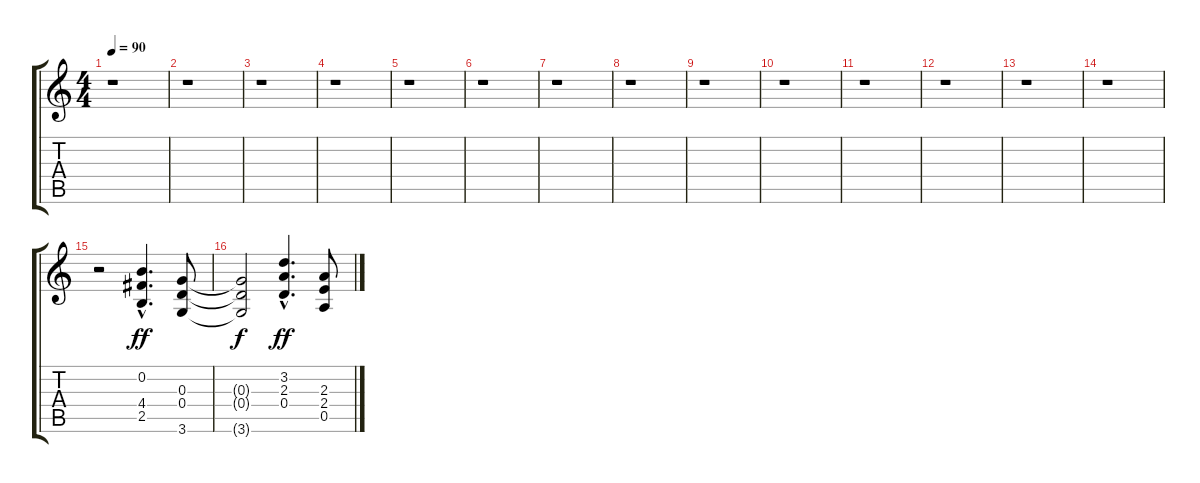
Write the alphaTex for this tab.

\track "" {instrument overdrivenguitar}
\staff {score tabs}
\tuning (E4 B3 G3 D3 A2 E2) {hide}
\ts (4 4)
\tempo 90
\clef g2
\ks c
r.1{dy ff} |
r.1 |
r.1 |
r.1 |
r.1 |
r.1 |
r.1 |
r.1 |
r.1 |
r.1 |
r.1 |
r.1 |
r.1 |
r.1 |
r.2 (0.2{hac} 4.4{hac} 2.5{hac}).4{d} (0.3 0.4 3.6).8 |
(0.3{t} 0.4{t} 3.6{t}).2{dy f} (3.2{hac} 2.3{hac} 0.4{hac}).4{d dy ff} (2.3 2.4 0.5).8
